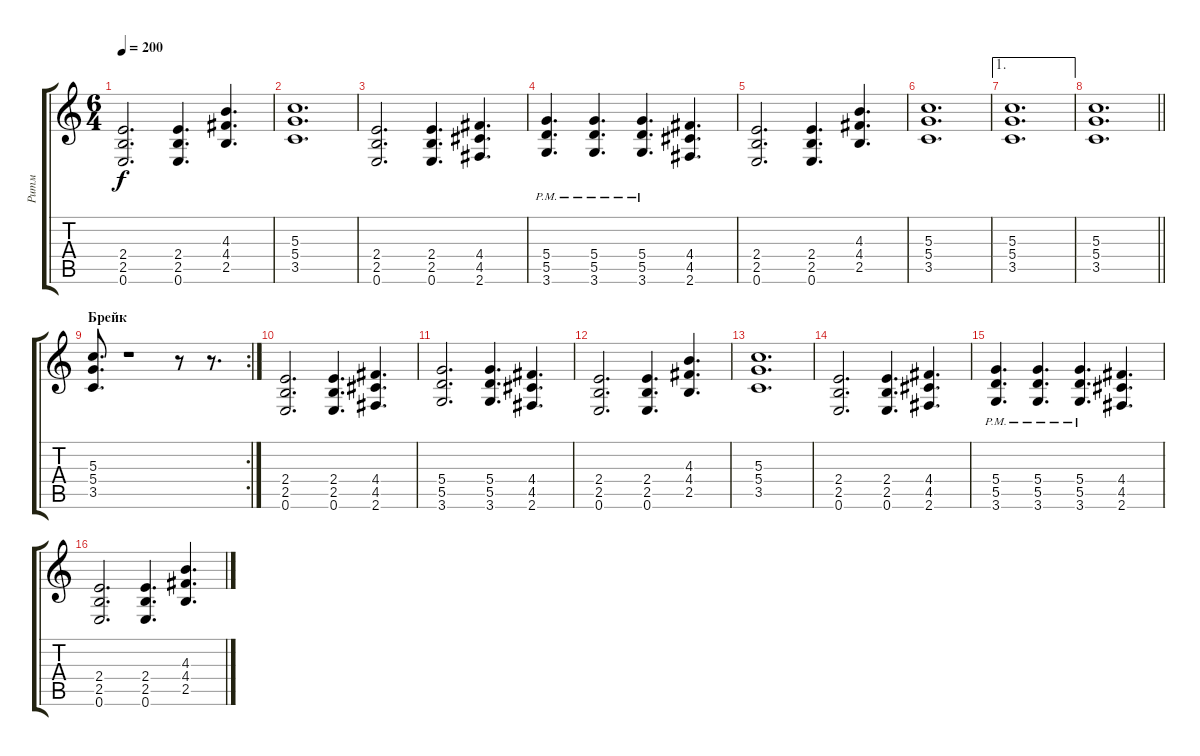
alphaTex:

\track ("Ритм" "Ритм") {instrument distortionguitar}
\staff {score tabs}
\tuning (E4 B3 G3 D3 A2 E2) {hide}
\ts (6 4)
\tempo 200
\clef g2
\ks c
(2.4 2.5 0.6).2{d dy f} (2.4 2.5 0.6).4{d} (4.3 4.4 2.5).4{d} |
(5.3 5.4 3.5).1{d} |
(2.4 2.5 0.6).2{d} (2.4 2.5 0.6).4{d} (4.4 4.5 2.6).4{d} |
(5.4{pm} 5.5{pm} 3.6{pm}).4{d} (5.4{pm} 5.5{pm} 3.6{pm}).4{d} (5.4{pm} 5.5{pm} 3.6{pm}).4{d} (4.4 4.5 2.6).4{d} |
(2.4 2.5 0.6).2{d} (2.4 2.5 0.6).4{d} (4.3 4.4 2.5).4{d} |
(5.3 5.4 3.5).1{d} |
\ae 1
(5.3 5.4 3.5).1{d} |
\barLineRight lightlight
(5.3 5.4 3.5).1{d} |
\rc 2
\section ("" "Брейк")
(5.3 5.4 3.5).8{d} r.1 r.8 r.8{d} |
(2.4 2.5 0.6).2{d} (2.4 2.5 0.6).4{d} (4.4 4.5 2.6).4{d} |
(5.4 5.5 3.6).2{d} (5.4 5.5 3.6).4{d} (4.4 4.5 2.6).4{d} |
(2.4 2.5 0.6).2{d} (2.4 2.5 0.6).4{d} (4.3 4.4 2.5).4{d} |
(5.3 5.4 3.5).1{d} |
(2.4 2.5 0.6).2{d} (2.4 2.5 0.6).4{d} (4.4 4.5 2.6).4{d} |
(5.4{pm} 5.5{pm} 3.6{pm}).4{d} (5.4{pm} 5.5{pm} 3.6{pm}).4{d} (5.4{pm} 5.5{pm} 3.6{pm}).4{d} (4.4 4.5 2.6).4{d} |
(2.4 2.5 0.6).2{d} (2.4 2.5 0.6).4{d} (4.3 4.4 2.5).4{d}
